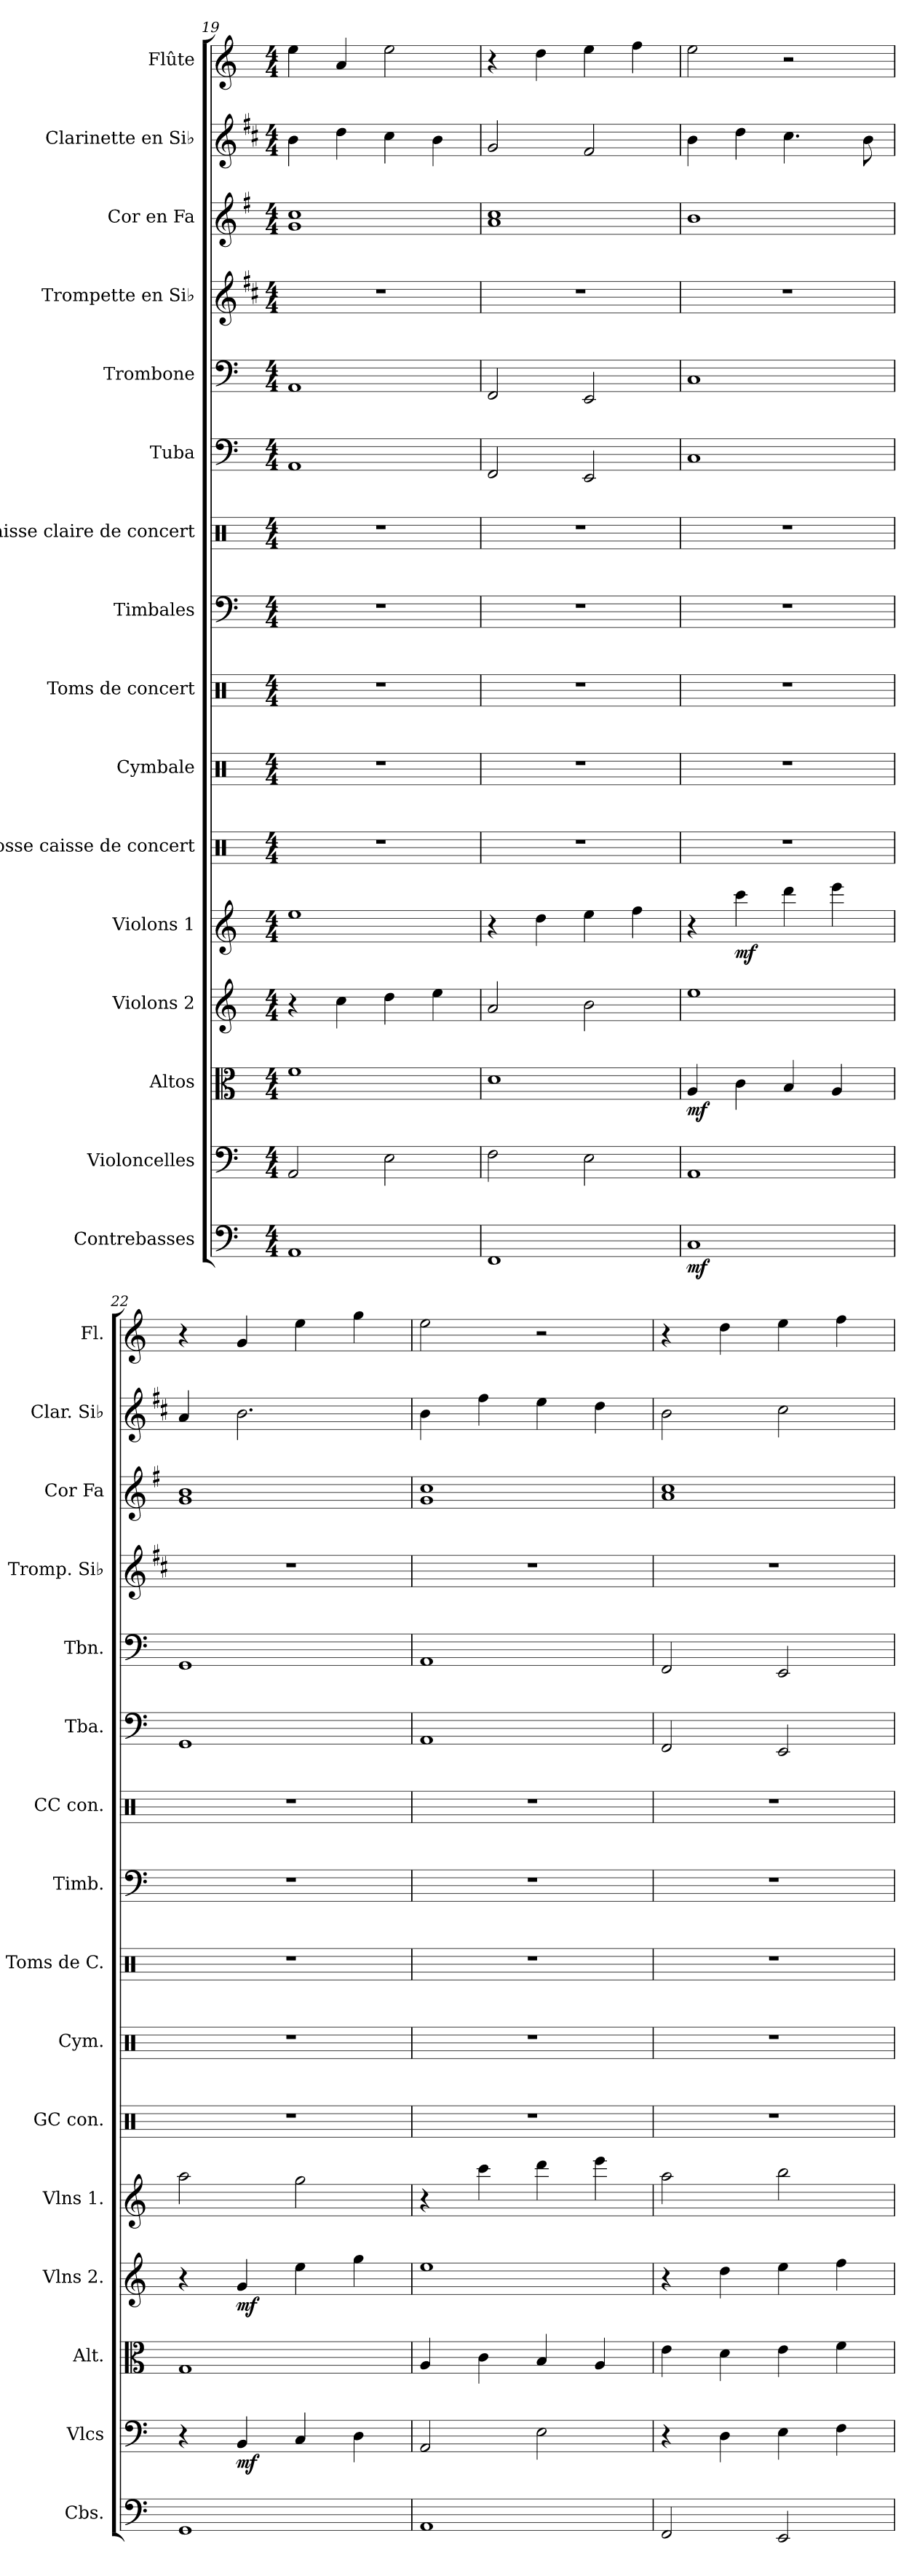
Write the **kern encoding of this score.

**kern	**dynam	**kern	**dynam	**kern	**dynam	**kern	**dynam	**kern	**dynam	**kern	**kern	**kern	**kern	**kern	**kern	**kern	**kern	**kern	**kern	**kern
*part16	*part16	*part15	*part15	*part14	*part14	*part13	*part13	*part12	*part12	*part11	*part10	*part9	*part8	*part7	*part6	*part5	*part4	*part3	*part2	*part1
*staff16	*staff16	*staff15	*staff15	*staff14	*staff14	*staff13	*staff13	*staff12	*staff12	*staff11	*staff10	*staff9	*staff8	*staff7	*staff6	*staff5	*staff4	*staff3	*staff2	*staff1
*I"Contrebasses	*	*I"Violoncelles	*	*I"Altos	*	*I"Violons 2	*	*I"Violons 1	*	*I"Grosse caisse de concert	*I"Cymbale	*I"Toms de concert	*I"Timbales	*I"Caisse claire de concert	*I"Tuba	*I"Trombone	*I"Trompette en Si♭	*I"Cor en Fa	*I"Clarinette en Si♭	*I"Flûte
*I'Cbs.	*	*I'Vlcs	*	*I'Alt.	*	*I'Vlns 2.	*	*I'Vlns 1.	*	*I'GC con.	*I'Cym.	*I'Toms de C.	*I'Timb.	*I'CC con.	*I'Tba.	*I'Tbn.	*I'Tromp. Si♭	*I'Cor Fa	*I'Clar. Si♭	*I'Fl.
*clefF4	*	*clefF4	*	*clefC3	*	*clefG2	*	*clefG2	*	*clefX	*clefX	*clefX	*clefF4	*clefX	*clefF4	*clefF4	*clefG2	*clefG2	*clefG2	*clefG2
*ITrd7c12	*	*	*	*	*	*	*	*	*	*	*	*	*	*	*	*	*ITrd1c2	*ITrd4c7	*ITrd1c2	*
*k[]	*	*k[]	*	*k[]	*	*k[]	*	*k[]	*	*k[]	*k[]	*k[]	*k[]	*k[]	*k[]	*k[]	*k[]	*k[]	*k[]	*k[]
*M4/4	*	*M4/4	*	*M4/4	*	*M4/4	*	*M4/4	*	*M4/4	*M4/4	*M4/4	*M4/4	*M4/4	*M4/4	*M4/4	*M4/4	*M4/4	*M4/4	*M4/4
=19	=19	=19	=19	=19	=19	=19	=19	=19	=19	=19	=19	=19	=19	=19	=19	=19	=19	=19	=19	=19
1AAA	.	2AA/	.	1f	.	4r	.	1ee	.	1r	1r	1r	1r	1r	1AA	1AA	1r	1c 1f	4a\	4ee\
.	.	.	.	.	.	4cc\	.	.	.	.	.	.	.	.	.	.	.	.	4cc\	4a/
.	.	2E\	.	.	.	4dd\	.	.	.	.	.	.	.	.	.	.	.	.	4b\	2ee\
.	.	.	.	.	.	4ee\	.	.	.	.	.	.	.	.	.	.	.	.	4a\	.
=20	=20	=20	=20	=20	=20	=20	=20	=20	=20	=20	=20	=20	=20	=20	=20	=20	=20	=20	=20	=20
1FFF	.	2F\	.	1d	.	2a/	.	4r	.	1r	1r	1r	1r	1r	2FF/	2FF/	1r	1d 1f	2f/	4r
.	.	.	.	.	.	.	.	4dd\	.	.	.	.	.	.	.	.	.	.	.	4dd\
.	.	2E\	.	.	.	2b\	.	4ee\	.	.	.	.	.	.	2EE/	2EE/	.	.	2e/	4ee\
.	.	.	.	.	.	.	.	4ff\	.	.	.	.	.	.	.	.	.	.	.	4ff\
=21	=21	=21	=21	=21	=21	=21	=21	=21	=21	=21	=21	=21	=21	=21	=21	=21	=21	=21	=21	=21
!	!LO:DY:b	!	!	!	!LO:DY:b	!	!	!	!	!	!	!	!	!	!	!	!	!	!	!
1CC	mf	1AA	.	4A/	mf	1ee	.	4r	.	1r	1r	1r	1r	1r	1C	1C	1r	1e	4a\	2ee\
!	!	!	!	!	!	!	!	!	!LO:DY:b	!	!	!	!	!	!	!	!	!	!	!
.	.	.	.	4c\	.	.	.	4ccc\	mf	.	.	.	.	.	.	.	.	.	4cc\	.
.	.	.	.	4B/	.	.	.	4ddd\	.	.	.	.	.	.	.	.	.	.	4.b\	2r
.	.	.	.	4A/	.	.	.	4eee\	.	.	.	.	.	.	.	.	.	.	.	.
.	.	.	.	.	.	.	.	.	.	.	.	.	.	.	.	.	.	.	8a\	.
=22	=22	=22	=22	=22	=22	=22	=22	=22	=22	=22	=22	=22	=22	=22	=22	=22	=22	=22	=22	=22
1GGG	.	4r	.	1G	.	4r	.	2aa\	.	1r	1r	1r	1r	1r	1GG	1GG	1r	1c 1e	4g/	4r
!	!	!	!LO:DY:b	!	!	!	!LO:DY:b	!	!	!	!	!	!	!	!	!	!	!	!	!
.	.	4BB/	mf	.	.	4g/	mf	.	.	.	.	.	.	.	.	.	.	.	2.a\	4g/
.	.	4C/	.	.	.	4ee\	.	2gg\	.	.	.	.	.	.	.	.	.	.	.	4ee\
.	.	4D\	.	.	.	4gg\	.	.	.	.	.	.	.	.	.	.	.	.	.	4gg\
=23	=23	=23	=23	=23	=23	=23	=23	=23	=23	=23	=23	=23	=23	=23	=23	=23	=23	=23	=23	=23
1AAA	.	2AA/	.	4A/	.	1ee	.	4r	.	1r	1r	1r	1r	1r	1AA	1AA	1r	1c 1f	4a\	2ee\
.	.	.	.	4c\	.	.	.	4ccc\	.	.	.	.	.	.	.	.	.	.	4ee\	.
.	.	2E\	.	4B/	.	.	.	4ddd\	.	.	.	.	.	.	.	.	.	.	4dd\	2r
.	.	.	.	4A/	.	.	.	4eee\	.	.	.	.	.	.	.	.	.	.	4cc\	.
=24	=24	=24	=24	=24	=24	=24	=24	=24	=24	=24	=24	=24	=24	=24	=24	=24	=24	=24	=24	=24
2FFF/	.	4r	.	4e\	.	4r	.	2aa\	.	1r	1r	1r	1r	1r	2FF/	2FF/	1r	1d 1f	2a\	4r
.	.	4D\	.	4d\	.	4dd\	.	.	.	.	.	.	.	.	.	.	.	.	.	4dd\
2EEE/	.	4E\	.	4e\	.	4ee\	.	2bb\	.	.	.	.	.	.	2EE/	2EE/	.	.	2b\	4ee\
.	.	4F\	.	4f\	.	4ff\	.	.	.	.	.	.	.	.	.	.	.	.	.	4ff\
=	=	=	=	=	=	=	=	=	=	=	=	=	=	=	=	=	=	=	=	=
*-	*-	*-	*-	*-	*-	*-	*-	*-	*-	*-	*-	*-	*-	*-	*-	*-	*-	*-	*-	*-
